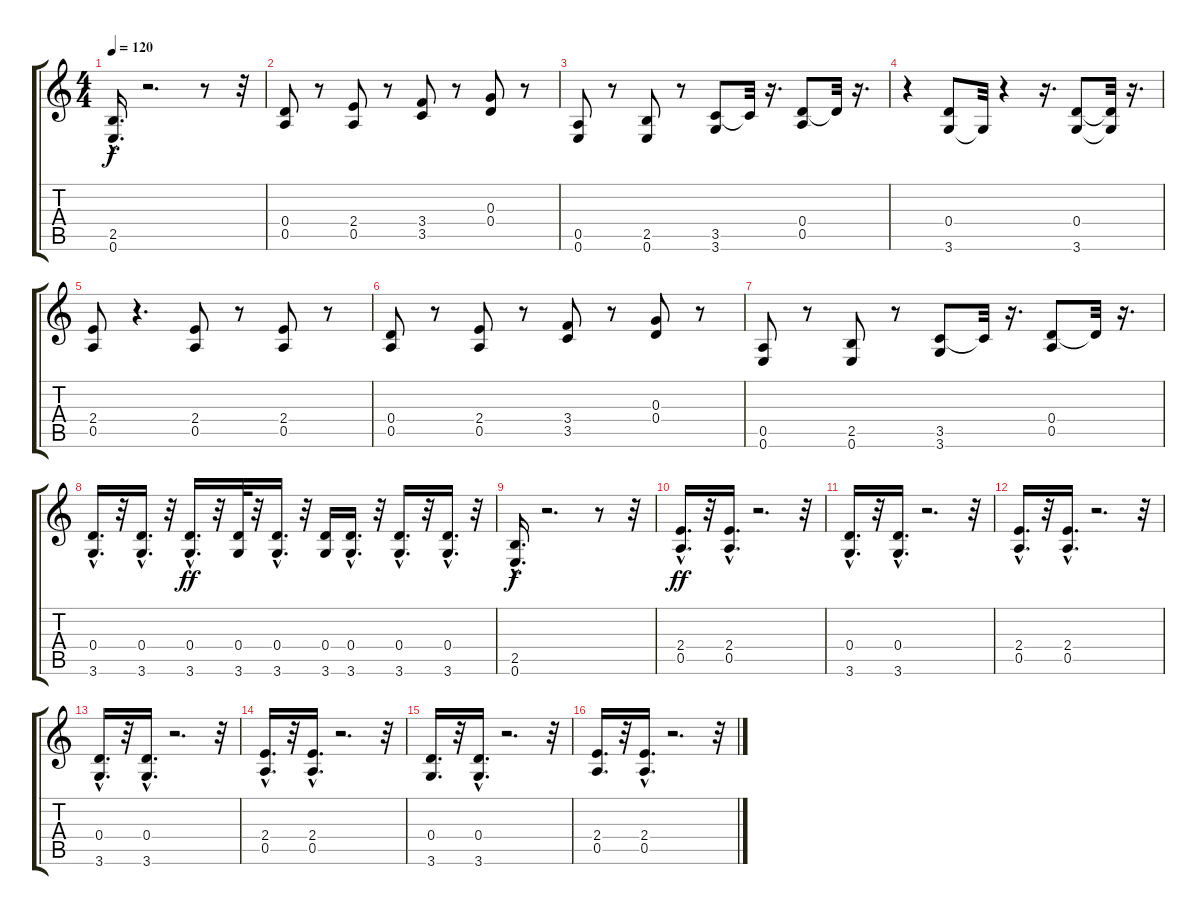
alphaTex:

\track "" {instrument distortionguitar}
\staff {score tabs}
\tuning (E4 B3 G3 D3 A2 E2) {hide}
\ts (4 4)
\tempo 120
\clef g2
\ks c
(2.5{hac} 0.6{hac}).16{d dy f} r.2{d} r.8 r.32 |
(0.4 0.5).8 r.8 (2.4 0.5).8 r.8 (3.4 3.5).8 r.8 (0.3 0.4).8 r.8 |
(0.5 0.6).8 r.8 (2.5 0.6).8 r.8 (3.5 3.6).8 3.5{t}.32 r.16{d} (0.4 0.5).8 0.4{t}.32 r.16{d} |
r.4 (0.4 3.6).8 3.6{t}.32 r.4 r.16{d} (0.4 3.6).8 (0.4{t} 3.6{t}).32 r.16{d} |
(2.4 0.5).8 r.4{d} (2.4 0.5).8 r.8 (2.4 0.5).8 r.8 |
(0.4 0.5).8 r.8 (2.4 0.5).8 r.8 (3.4 3.5).8 r.8 (0.3 0.4).8 r.8 |
(0.5 0.6).8 r.8 (2.5 0.6).8 r.8 (3.5 3.6).8 3.5{t}.32 r.16{d} (0.4 0.5).8 0.4{t}.32 r.16{d} |
(0.4{hac} 3.6).16{d} r.32 (0.4{hac} 3.6{hac}).16{d} r.32 (0.4{hac} 3.6{hac}).16{d dy ff} r.32 (0.4 3.6).32 r.32 (0.4{hac} 3.6{hac}).16{d} r.32 (0.4 3.6).16 (0.4{hac} 3.6{hac}).16{d} r.32 (0.4{hac} 3.6).16{d} r.32 (0.4{hac} 3.6{hac}).16{d} r.32 |
(2.5{hac} 0.6{hac}).16{d dy f} r.2{d} r.8 r.32 |
(2.4{hac} 0.5{hac}).16{d dy ff} r.32 (2.4{hac} 0.5{hac}).16{d} r.2{d} r.32 |
(0.4{hac} 3.6{hac}).16{d} r.32 (0.4{hac} 3.6{hac}).16{d} r.2{d} r.32 |
(2.4{hac} 0.5{hac}).16{d} r.32 (2.4{hac} 0.5{hac}).16{d} r.2{d} r.32 |
(0.4{hac} 3.6).16{d} r.32 (0.4{hac} 3.6{hac}).16{d} r.2{d} r.32 |
(2.4{hac} 0.5).16{d} r.32 (2.4{hac} 0.5{hac}).16{d} r.2{d} r.32 |
(0.4 3.6).16{d} r.32 (0.4{hac} 3.6{hac}).16{d} r.2{d} r.32 |
(2.4 0.5).16{d} r.32 (2.4{hac} 0.5{hac}).16{d} r.2{d} r.32
